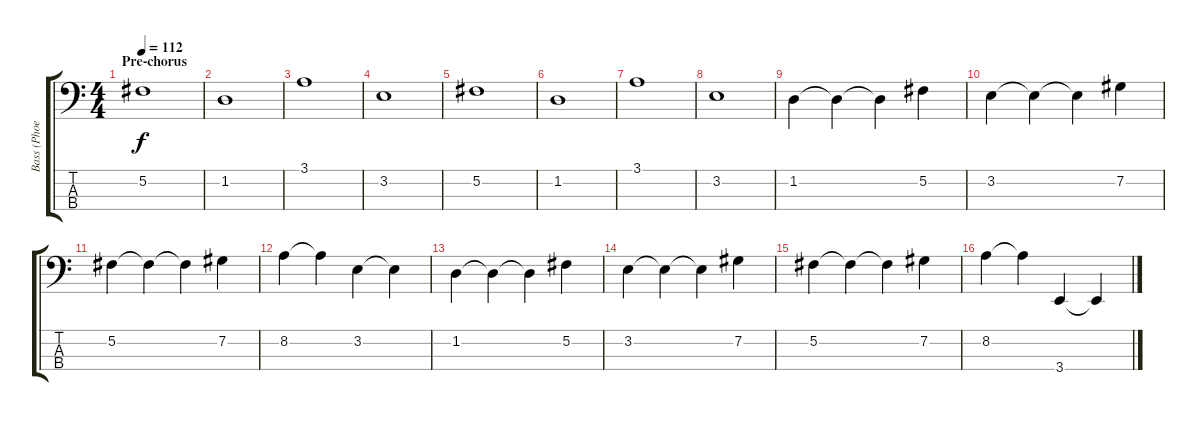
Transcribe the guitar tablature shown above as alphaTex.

\track ("Bass (Phoenix)" "Bass (Phoe") {instrument electricbassfinger}
\staff {score tabs}
\tuning (Gb2 Db2 Ab1 Db1) {hide}
\ts (4 4)
\section ("" "Pre-chorus")
\tempo 112
\clef f4
\ks c
5.2.1{dy f} |
1.2.1 |
3.1.1 |
3.2.1 |
5.2.1 |
1.2.1 |
3.1.1 |
3.2.1 |
1.2.4 1.2{t}.4 1.2{t}.4 5.2.4 |
3.2.4 3.2{t}.4 3.2{t}.4 7.2.4 |
5.2.4 5.2{t}.4 5.2{t}.4 7.2.4 |
8.2.4 8.2{t}.4 3.2.4 3.2{t}.4 |
1.2.4 1.2{t}.4 1.2{t}.4 5.2.4 |
3.2.4 3.2{t}.4 3.2{t}.4 7.2.4 |
5.2.4 5.2{t}.4 5.2{t}.4 7.2.4 |
8.2.4 8.2{t}.4 3.4.4 3.4{t}.4
